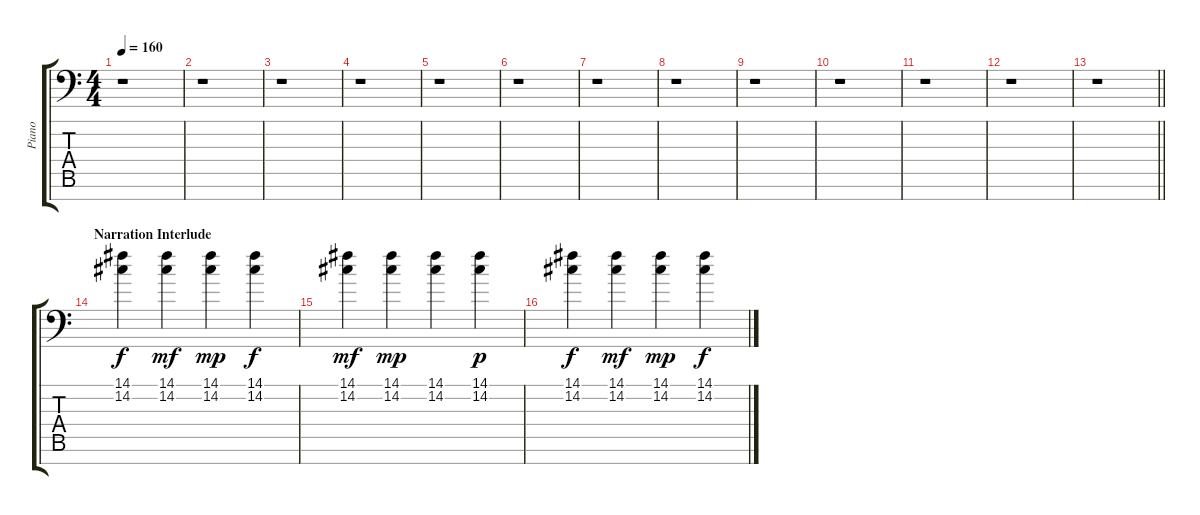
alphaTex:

\track ("Piano" "Piano") {instrument acousticgrandpiano}
\staff {score tabs}
\tuning (E4 B3 G3 D3 A2 E2 E1) {hide}
\ts (4 4)
\tempo 160
\clef f4
\ks c
r.1{dy f} |
r.1 |
r.1 |
r.1 |
r.1 |
r.1 |
r.1 |
r.1 |
r.1 |
r.1 |
r.1 |
r.1 |
\barLineRight lightlight
r.1 |
\section ("" "Narration Interlude")
(14.1 14.2).4{volume 13 balance 11} (14.1 14.2).4{dy mf} (14.1 14.2).4{dy mp} (14.1 14.2).4{dy f} |
(14.1 14.2).4{dy mf} (14.1 14.2).4{dy mp} (14.1 14.2).4 (14.1 14.2).4{dy p} |
(14.1 14.2).4{dy f} (14.1 14.2).4{dy mf} (14.1 14.2).4{dy mp} (14.1 14.2).4{dy f}
